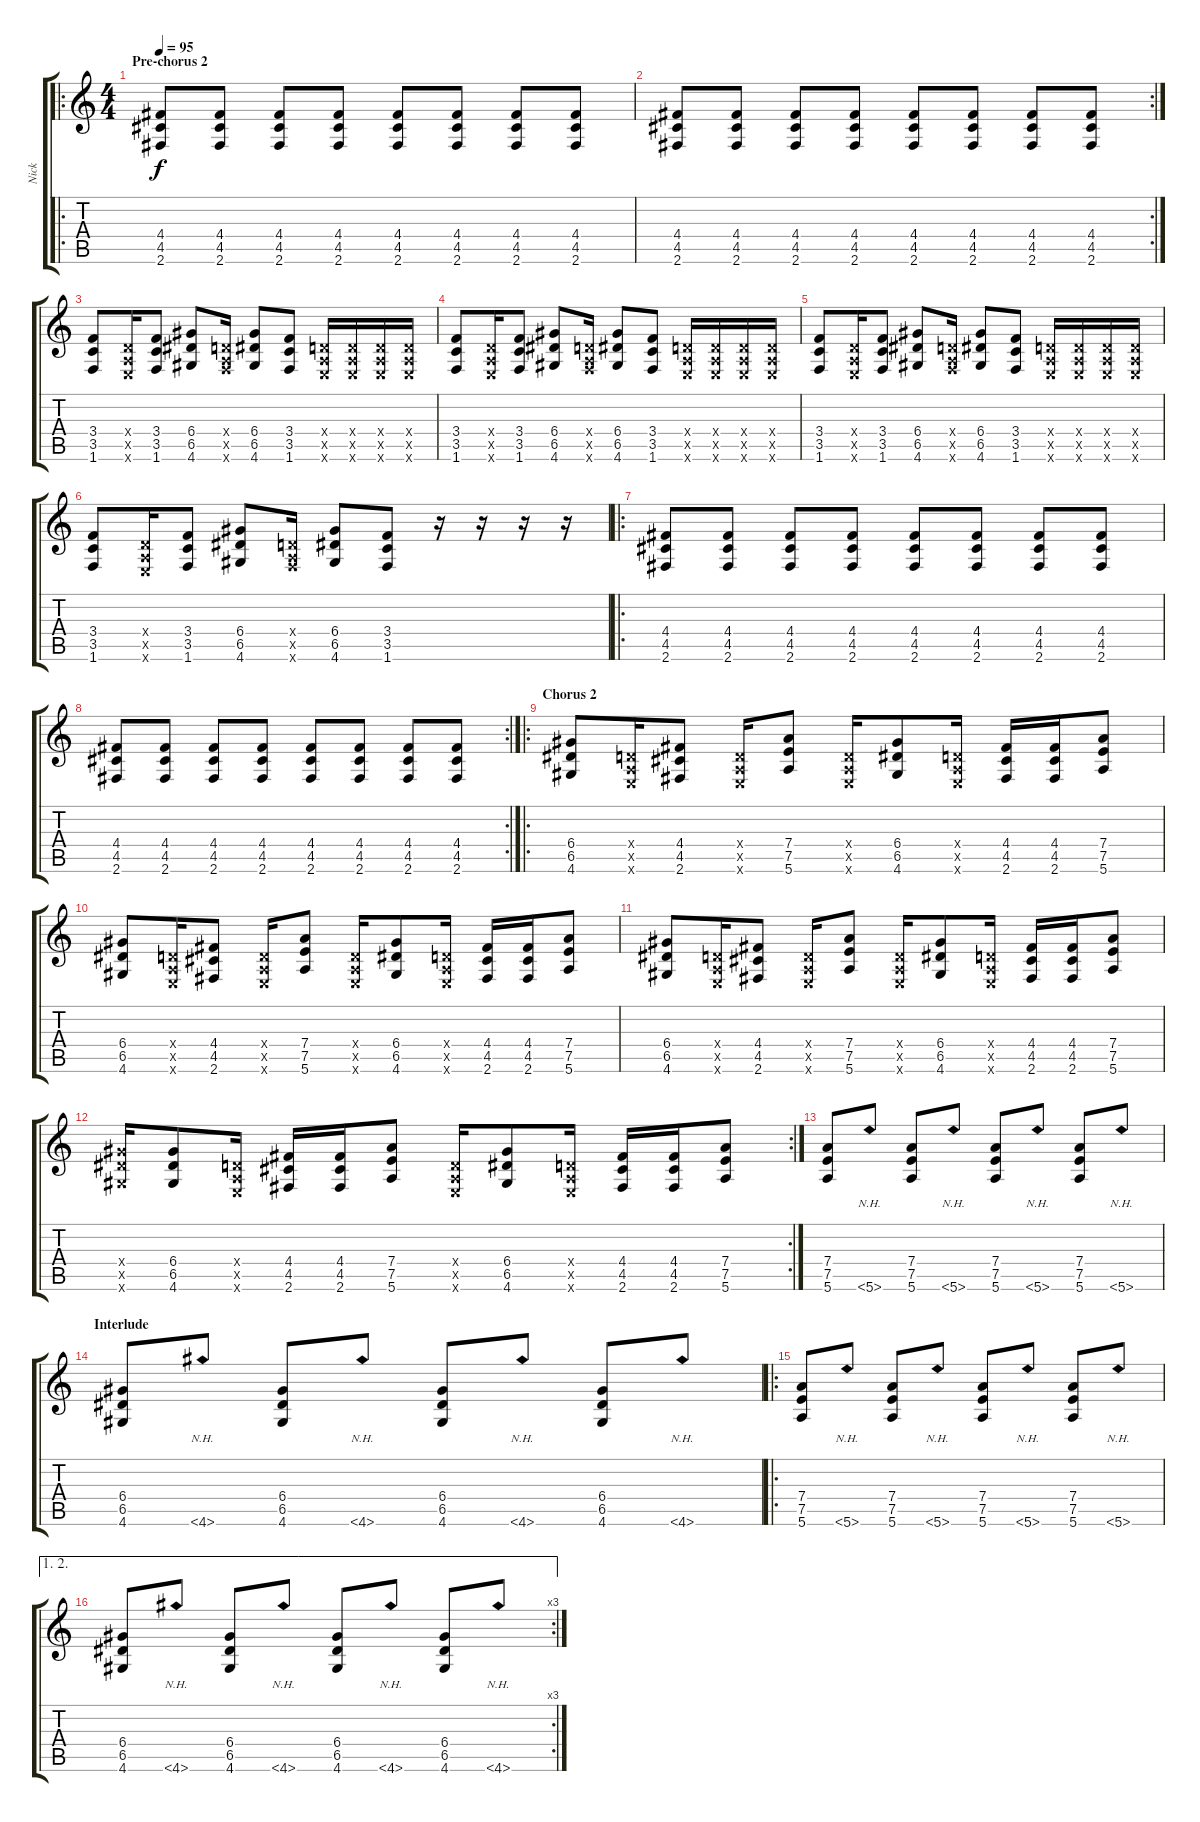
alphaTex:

\track ("Nick" "Nick") {instrument distortionguitar}
\staff {score tabs}
\tuning (E4 B3 G3 D3 A2 E2) {hide}
\ro
\ts (4 4)
\section ("" "Pre-chorus 2")
\tempo 95
\clef g2
\ks c
(4.4 4.5 2.6).8{dy f} (4.4 4.5 2.6).8 (4.4 4.5 2.6).8 (4.4 4.5 2.6).8 (4.4 4.5 2.6).8 (4.4 4.5 2.6).8 (4.4 4.5 2.6).8 (4.4 4.5 2.6).8 |
\rc 2
(4.4 4.5 2.6).8 (4.4 4.5 2.6).8 (4.4 4.5 2.6).8 (4.4 4.5 2.6).8 (4.4 4.5 2.6).8 (4.4 4.5 2.6).8 (4.4 4.5 2.6).8 (4.4 4.5 2.6).8 |
(3.4 3.5 1.6).8 (0.4{x} 0.5{x} 0.6{x}).16 (3.4 3.5 1.6).8 (6.4 6.5 4.6).8 (0.4{x} 0.5{x} 1.6{x}).16 (6.4 6.5 4.6).8 (3.4 3.5 1.6).8 (0.4{x} 0.5{x} 0.6{x}).16 (0.4{x} 0.5{x} 0.6{x}).16 (0.4{x} 0.5{x} 0.6{x}).16 (0.4{x} 0.5{x} 0.6{x}).16 |
(3.4 3.5 1.6).8 (0.4{x} 0.5{x} 0.6{x}).16 (3.4 3.5 1.6).8 (6.4 6.5 4.6).8 (0.4{x} 0.5{x} 1.6{x}).16 (6.4 6.5 4.6).8 (3.4 3.5 1.6).8 (0.4{x} 0.5{x} 0.6{x}).16 (0.4{x} 0.5{x} 0.6{x}).16 (0.4{x} 0.5{x} 0.6{x}).16 (0.4{x} 0.5{x} 0.6{x}).16 |
(3.4 3.5 1.6).8 (0.4{x} 0.5{x} 0.6{x}).16 (3.4 3.5 1.6).8 (6.4 6.5 4.6).8 (0.4{x} 0.5{x} 1.6{x}).16 (6.4 6.5 4.6).8 (3.4 3.5 1.6).8 (0.4{x} 0.5{x} 0.6{x}).16 (0.4{x} 0.5{x} 0.6{x}).16 (0.4{x} 0.5{x} 0.6{x}).16 (0.4{x} 0.5{x} 0.6{x}).16 |
(3.4 3.5 1.6).8 (0.4{x} 0.5{x} 0.6{x}).16 (3.4 3.5 1.6).8 (6.4 6.5 4.6).8 (0.4{x} 0.5{x} 1.6{x}).16 (6.4 6.5 4.6).8 (3.4 3.5 1.6).8 r.16 r.16 r.16 r.16 |
\ro
(4.4 4.5 2.6).8 (4.4 4.5 2.6).8 (4.4 4.5 2.6).8 (4.4 4.5 2.6).8 (4.4 4.5 2.6).8 (4.4 4.5 2.6).8 (4.4 4.5 2.6).8 (4.4 4.5 2.6).8 |
\rc 2
(4.4 4.5 2.6).8 (4.4 4.5 2.6).8 (4.4 4.5 2.6).8 (4.4 4.5 2.6).8 (4.4 4.5 2.6).8 (4.4 4.5 2.6).8 (4.4 4.5 2.6).8 (4.4 4.5 2.6).8 |
\ro
\section ("" "Chorus 2")
(6.4 6.5 4.6).8 (0.4{x} 0.5{x} 0.6{x}).16 (4.4 4.5 2.6).8 (0.4{x} 0.5{x} 0.6{x}).16 (7.4 7.5 5.6).8 (0.4{x} 0.5{x} 0.6{x}).16 (6.4 6.5 4.6).8 (0.4{x} 0.5{x} 0.6{x}).16 (4.4 4.5 2.6).16 (4.4 4.5 2.6).16 (7.4 7.5 5.6).8 |
(6.4 6.5 4.6).8 (0.4{x} 0.5{x} 0.6{x}).16 (4.4 4.5 2.6).8 (0.4{x} 0.5{x} 0.6{x}).16 (7.4 7.5 5.6).8 (0.4{x} 0.5{x} 0.6{x}).16 (6.4 6.5 4.6).8 (0.4{x} 0.5{x} 0.6{x}).16 (4.4 4.5 2.6).16 (4.4 4.5 2.6).16 (7.4 7.5 5.6).8 |
(6.4 6.5 4.6).8 (0.4{x} 0.5{x} 0.6{x}).16 (4.4 4.5 2.6).8 (0.4{x} 0.5{x} 0.6{x}).16 (7.4 7.5 5.6).8 (0.4{x} 0.5{x} 0.6{x}).16 (6.4 6.5 4.6).8 (0.4{x} 0.5{x} 0.6{x}).16 (4.4 4.5 2.6).16 (4.4 4.5 2.6).16 (7.4 7.5 5.6).8 |
\rc 2
(6.4{x} 6.5{x} 4.6{x}).16 (6.4 6.5 4.6).8 (0.4{x} 0.5{x} 0.6{x}).16 (4.4 4.5 2.6).16 (4.4 4.5 2.6).16 (7.4 7.5 5.6).8 (0.4{x} 0.5{x} 0.6{x}).16 (6.4 6.5 4.6).8 (0.4{x} 0.5{x} 0.6{x}).16 (4.4 4.5 2.6).16 (4.4 4.5 2.6).16 (7.4 7.5 5.6).8 |
(7.4 7.5 5.6).8 5.6{nh}.8 (7.4 7.5 5.6).8 5.6{nh}.8 (7.4 7.5 5.6).8 5.6{nh}.8 (7.4 7.5 5.6).8 5.6{nh}.8 |
\section ("" "Interlude")
(6.4 6.5 4.6).8 4.6{nh}.8 (6.4 6.5 4.6).8 4.6{nh}.8 (6.4 6.5 4.6).8 4.6{nh}.8 (6.4 6.5 4.6).8 4.6{nh}.8 |
\ro
(7.4 7.5 5.6).8 5.6{nh}.8 (7.4 7.5 5.6).8 5.6{nh}.8 (7.4 7.5 5.6).8 5.6{nh}.8 (7.4 7.5 5.6).8 5.6{nh}.8 |
\ae (1 2)
\rc 3
(6.4 6.5 4.6).8 4.6{nh}.8 (6.4 6.5 4.6).8 4.6{nh}.8 (6.4 6.5 4.6).8 4.6{nh}.8 (6.4 6.5 4.6).8 4.6{nh}.8
